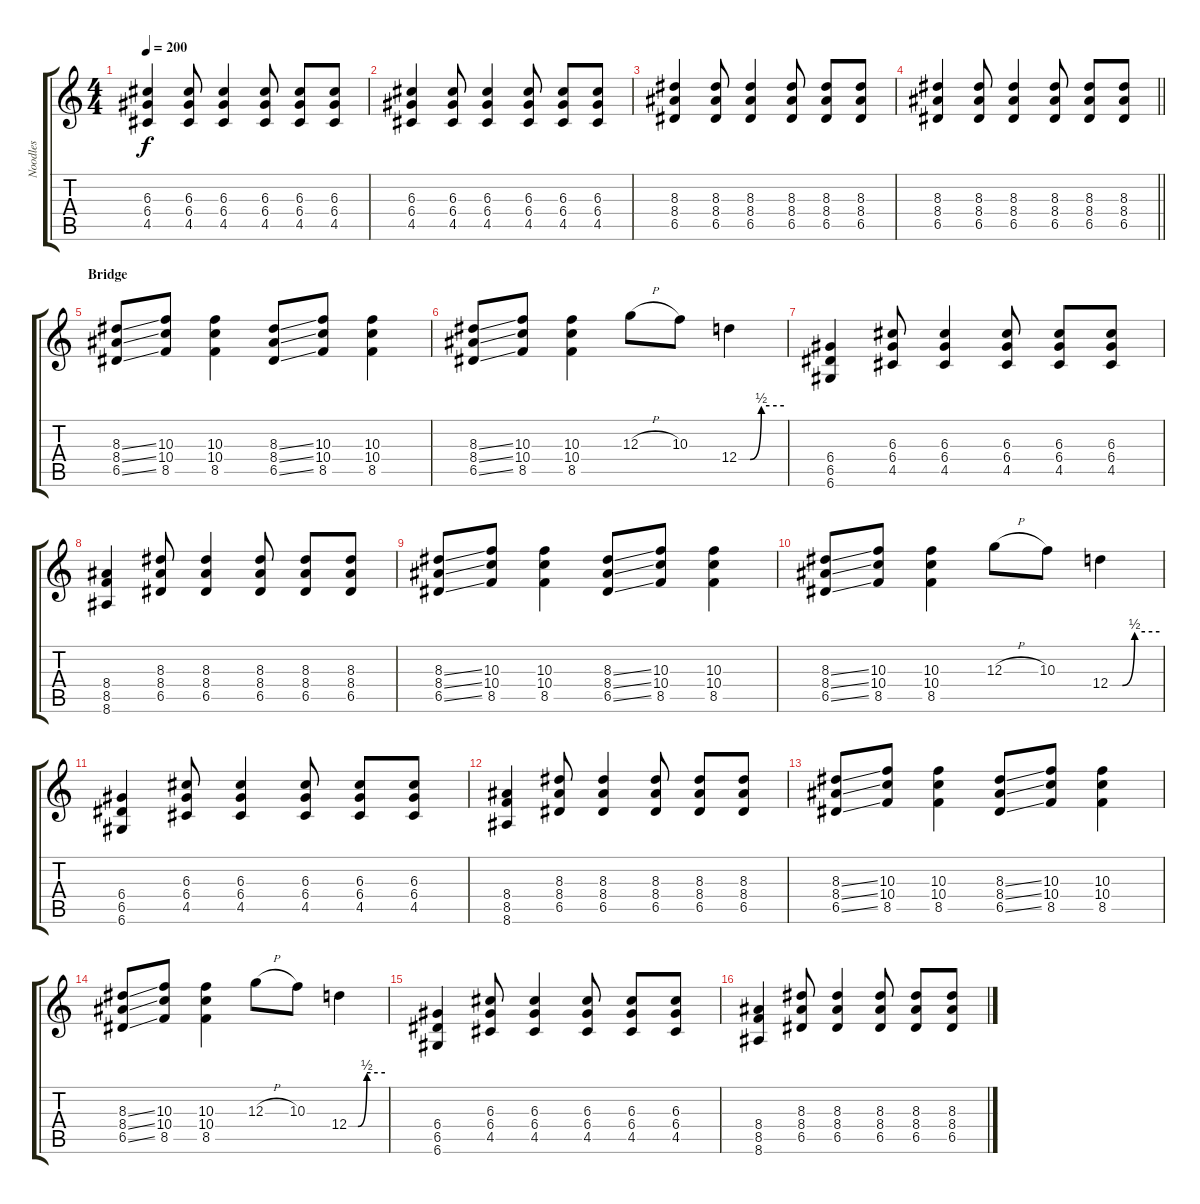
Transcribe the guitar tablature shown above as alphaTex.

\track ("Noodles" "Noodles") {instrument overdrivenguitar}
\staff {score tabs}
\tuning (E4 B3 G3 D3 A2 D2) {hide}
\ts (4 4)
\tempo 200
\clef g2
\ks c
(6.3 6.4 4.5).4{dy f} (6.3 6.4 4.5).8 (6.3 6.4 4.5).4 (6.3 6.4 4.5).8 (6.3 6.4 4.5).8 (6.3 6.4 4.5).8 |
(6.3 6.4 4.5).4 (6.3 6.4 4.5).8 (6.3 6.4 4.5).4 (6.3 6.4 4.5).8 (6.3 6.4 4.5).8 (6.3 6.4 4.5).8 |
(8.3 8.4 6.5).4 (8.3 8.4 6.5).8 (8.3 8.4 6.5).4 (8.3 8.4 6.5).8 (8.3 8.4 6.5).8 (8.3 8.4 6.5).8 |
\barLineRight lightlight
(8.3 8.4 6.5).4 (8.3 8.4 6.5).8 (8.3 8.4 6.5).4 (8.3 8.4 6.5).8 (8.3 8.4 6.5).8 (8.3 8.4 6.5).8 |
\section ("" "Bridge")
(8.3{ss} 8.4{ss} 6.5{ss}).8 (10.3 10.4 8.5).8 (10.3 10.4 8.5).4 (8.3{ss} 8.4{ss} 6.5{ss}).8 (10.3 10.4 8.5).8 (10.3 10.4 8.5).4 |
(8.3{ss} 8.4{ss} 6.5{ss}).8 (10.3 10.4 8.5).8 (10.3 10.4 8.5).4 12.3{h}.8 10.3.8 12.4{be (custom 0 0 15 0 30 2 60 2)}.4 |
(6.4 6.5 6.6).4 (6.3 6.4 4.5).8 (6.3 6.4 4.5).4 (6.3 6.4 4.5).8 (6.3 6.4 4.5).8 (6.3 6.4 4.5).8 |
(8.4 8.5 8.6).4 (8.3 8.4 6.5).8 (8.3 8.4 6.5).4 (8.3 8.4 6.5).8 (8.3 8.4 6.5).8 (8.3 8.4 6.5).8 |
(8.3{ss} 8.4{ss} 6.5{ss}).8 (10.3 10.4 8.5).8 (10.3 10.4 8.5).4 (8.3{ss} 8.4{ss} 6.5{ss}).8 (10.3 10.4 8.5).8 (10.3 10.4 8.5).4 |
(8.3{ss} 8.4{ss} 6.5{ss}).8 (10.3 10.4 8.5).8 (10.3 10.4 8.5).4 12.3{h}.8 10.3.8 12.4{be (custom 0 0 15 0 30 2 60 2)}.4 |
(6.4 6.5 6.6).4 (6.3 6.4 4.5).8 (6.3 6.4 4.5).4 (6.3 6.4 4.5).8 (6.3 6.4 4.5).8 (6.3 6.4 4.5).8 |
(8.4 8.5 8.6).4 (8.3 8.4 6.5).8 (8.3 8.4 6.5).4 (8.3 8.4 6.5).8 (8.3 8.4 6.5).8 (8.3 8.4 6.5).8 |
(8.3{ss} 8.4{ss} 6.5{ss}).8 (10.3 10.4 8.5).8 (10.3 10.4 8.5).4 (8.3{ss} 8.4{ss} 6.5{ss}).8 (10.3 10.4 8.5).8 (10.3 10.4 8.5).4 |
(8.3{ss} 8.4{ss} 6.5{ss}).8 (10.3 10.4 8.5).8 (10.3 10.4 8.5).4 12.3{h}.8 10.3.8 12.4{be (custom 0 0 15 0 30 2 60 2)}.4 |
(6.4 6.5 6.6).4 (6.3 6.4 4.5).8 (6.3 6.4 4.5).4 (6.3 6.4 4.5).8 (6.3 6.4 4.5).8 (6.3 6.4 4.5).8 |
(8.4 8.5 8.6).4 (8.3 8.4 6.5).8 (8.3 8.4 6.5).4 (8.3 8.4 6.5).8 (8.3 8.4 6.5).8 (8.3 8.4 6.5).8
